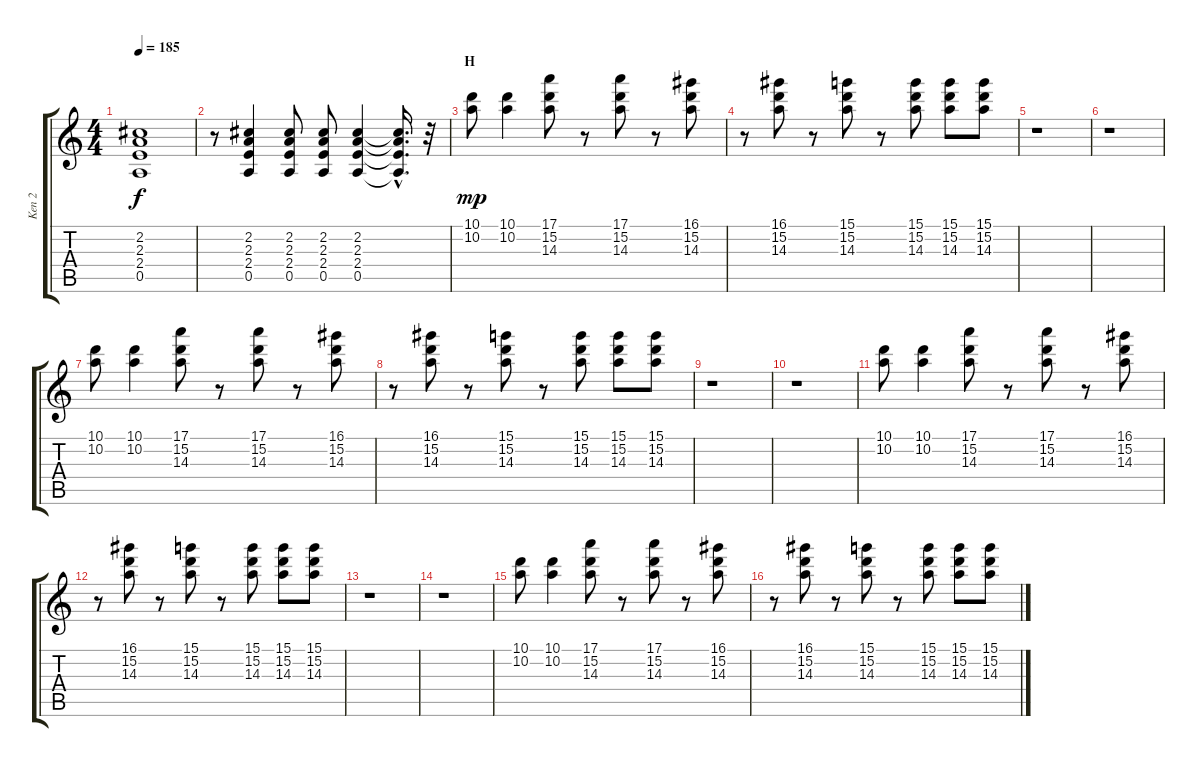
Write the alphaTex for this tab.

\track ("Ken 2" "Ken 2") {instrument distortionguitar}
\staff {score tabs}
\tuning (E4 B3 G3 D3 A2 E2) {hide}
\ts (4 4)
\tempo 185
\clef g2
\ks c
(2.2 2.3 2.4 0.5).1{dy f} |
r.8 (2.2 2.3 2.4 0.5).4 (2.2 2.3 2.4 0.5).8 (2.2 2.3 2.4 0.5).8 (2.2 2.3 2.4 0.5).4 (2.2{hac t} 2.3{hac t} 2.4{hac t} 0.5{hac t}).16{d} r.32 |
\section ("" "H")
(10.1 10.2).8{dy mp} (10.1 10.2).4 (17.1 15.2 14.3).8 r.8 (17.1 15.2 14.3).8 r.8 (16.1 15.2 14.3).8 |
r.8 (16.1 15.2 14.3).8 r.8 (15.1 15.2 14.3).8 r.8 (15.1 15.2 14.3).8 (15.1 15.2 14.3).8 (15.1 15.2 14.3).8 |
r.1 |
r.1 |
(10.1 10.2).8 (10.1 10.2).4 (17.1 15.2 14.3).8 r.8 (17.1 15.2 14.3).8 r.8 (16.1 15.2 14.3).8 |
r.8 (16.1 15.2 14.3).8 r.8 (15.1 15.2 14.3).8 r.8 (15.1 15.2 14.3).8 (15.1 15.2 14.3).8 (15.1 15.2 14.3).8 |
r.1 |
r.1 |
(10.1 10.2).8 (10.1 10.2).4 (17.1 15.2 14.3).8 r.8 (17.1 15.2 14.3).8 r.8 (16.1 15.2 14.3).8 |
r.8 (16.1 15.2 14.3).8 r.8 (15.1 15.2 14.3).8 r.8 (15.1 15.2 14.3).8 (15.1 15.2 14.3).8 (15.1 15.2 14.3).8 |
r.1 |
r.1 |
(10.1 10.2).8 (10.1 10.2).4 (17.1 15.2 14.3).8 r.8 (17.1 15.2 14.3).8 r.8 (16.1 15.2 14.3).8 |
r.8 (16.1 15.2 14.3).8 r.8 (15.1 15.2 14.3).8 r.8 (15.1 15.2 14.3).8 (15.1 15.2 14.3).8 (15.1 15.2 14.3).8
